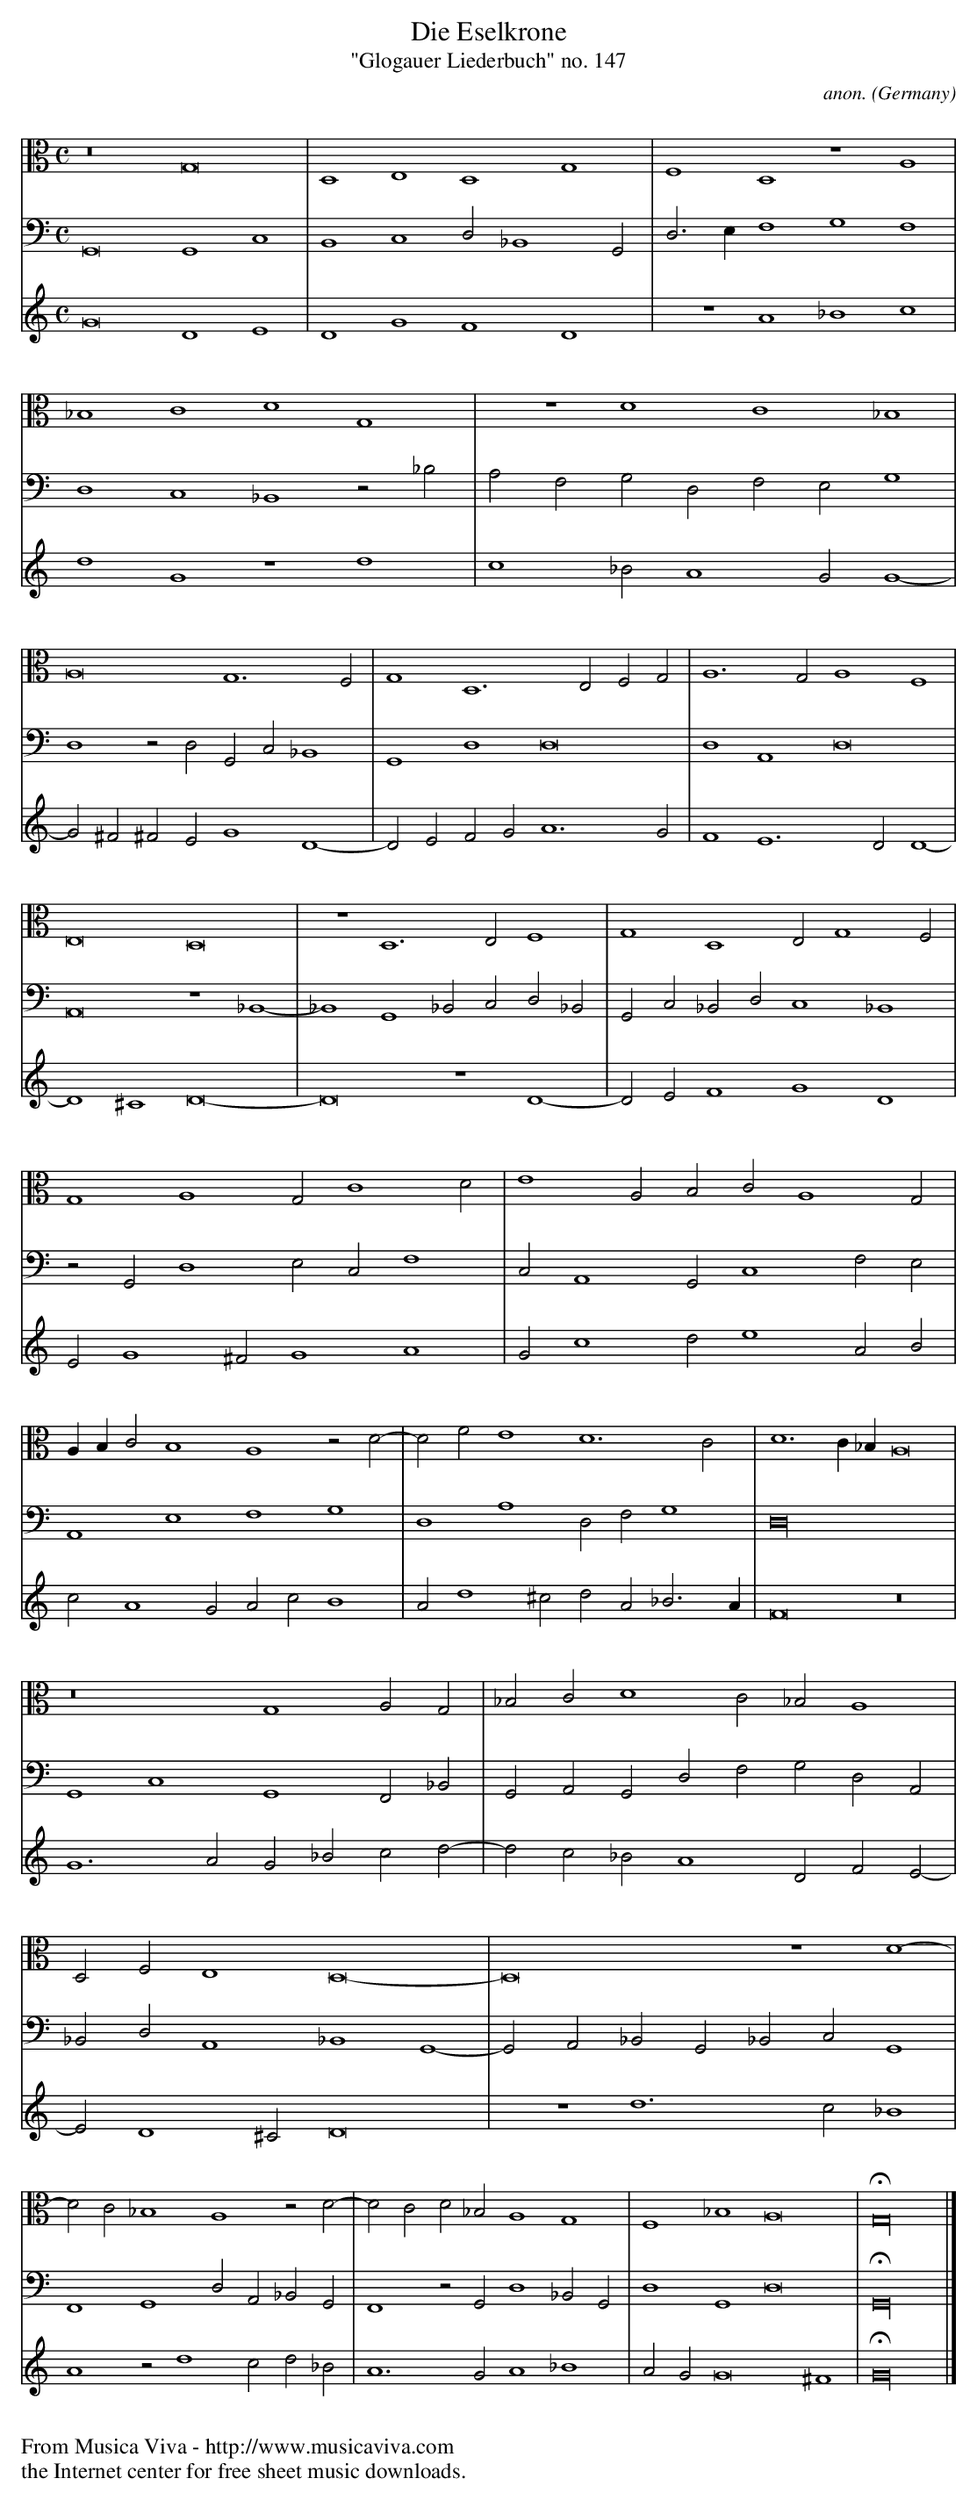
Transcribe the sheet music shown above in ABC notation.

X:1
T:Die Eselkrone
T:"Glogauer Liederbuch" no. 147
C:anon.
O:Germany
V:2 alto
V:3 bass
M:C
L:1/1
K:Gmix
V:1
G2DE|DGFD|zA_Bc|dGzd|c_B/AG/G-|G/^F/^F/E/GD-|D/E/F/G/A>G|FE>DD-|
D^CD2-|D2zD-|D/E/FGD|E/G^F/GA|G/cd/eA/B/|c/AG/A/c/B|A/d^c/d/A/_B/>A/|F2z2|
G>AG/_B/c/d/-|d/c/_B/AD/F/E/-|E/D^C/D2|zd>c_B|Az/dc/d/_B/|A>GA_B|A/G/G2^F|HG4|]
V:2
z2G,2|D,E,D,G,|F,D,zA,|_B,CDG,|zDC_B,|A,2G,>F,|G,D,>E,F,/G,/|A,>G,A,F,|
E,2D,2|zD,>E,F,|G,D,E,/G,F,/|G,A,G,/CD/|EA,/B,/C/A,G,/|A,/4B,/4C/B,A,z/D/-|D/F/ED>C|D3/2C//_B,//A,2|
z2G,A,/G,/|_B,/C/DC/_B,/A,|D,/F,/E,D,2-|D,2zD-|D/C/_B,A,z/D/-|D/C/D/_B,/A,G,|F,_B,A,2|HG,4|]
V:3
G,,2G,,C,|B,,C,D,/_B,,G,,/|D,/>E,/F,G,F,|D,C,_B,,z/_B,/|A,/F,/G,/D,/F,/E,/G,|D,z/D,/G,,/C,/_B,,|G,,D,D,2|D,A,,D,2|
A,,2z_B,,-|_B,,G,,_B,,/C,/D,/_B,,/|G,,/C,/_B,,/D,/C,_B,,|z/G,,/D,E,/C,/F,|C,/A,,G,,/C,F,/E,/|A,,E,F,G,|D,A,D,/F,/G,|D,4|
G,,C,G,,F,,/_B,,/|G,,/A,,/G,,/D,/F,/G,/D,/A,,/|_B,,/D,/A,,_B,,G,,-|G,,/A,,/_B,,/G,,/_B,,/C,/G,,|F,,G,,D,/A,,/_B,,/G,,/|F,,z/G,,/D,_B,,/G,,/|D,G,,D,2|HG,,4|]
W:
W:
W:  From Musica Viva - http://www.musicaviva.com
W:  the Internet center for free sheet music downloads.
